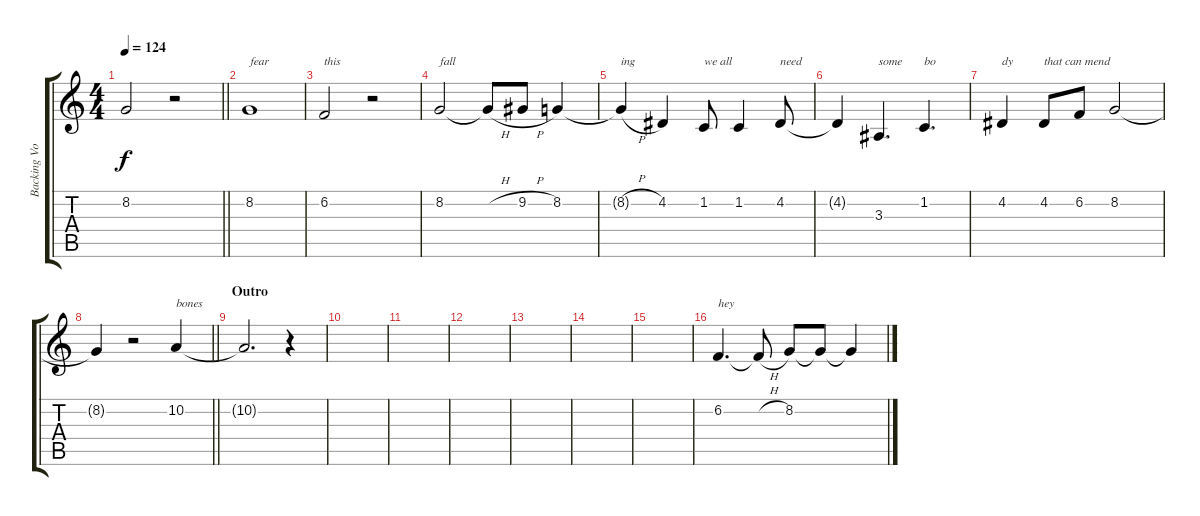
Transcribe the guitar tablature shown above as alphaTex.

\track ("Backing Vocals" "Backing Vo") {instrument choiraahs}
\staff {score tabs}
\tuning (E4 B3 G3 D3 A2 E2) {hide}
\ts (4 4)
\tempo 124
\clef g2
\barLineRight lightlight
\ks c
8.2{t}.2{dy f} r.2 |
8.2.1{txt "fear"} |
6.2.2{txt "this"} r.2 |
8.2.2{txt "fall"} 8.2{h t}.8 9.2{h}.8 8.2.4 |
8.2{h t}.4{txt "ing"} 4.2.4 1.2.8{txt "we all"} 1.2.4 4.2.8{txt "need"} |
4.2{t}.4 3.3.4{d txt "some"} 1.2.4{d txt "bo"} |
4.2.4{txt "dy"} 4.2.8{txt "that can mend"} 6.2.8 8.2.2 |
\barLineRight lightlight
8.2{t}.4 r.2 10.2.4{txt "bones"} |
\section ("" "Outro")
10.2{t}.2{d} r.4 |
|
|
|
|
|
|
6.2.4{d txt "hey"} 6.2{h t}.8 8.2.8 8.2{t}.8 8.2{h t}.4
